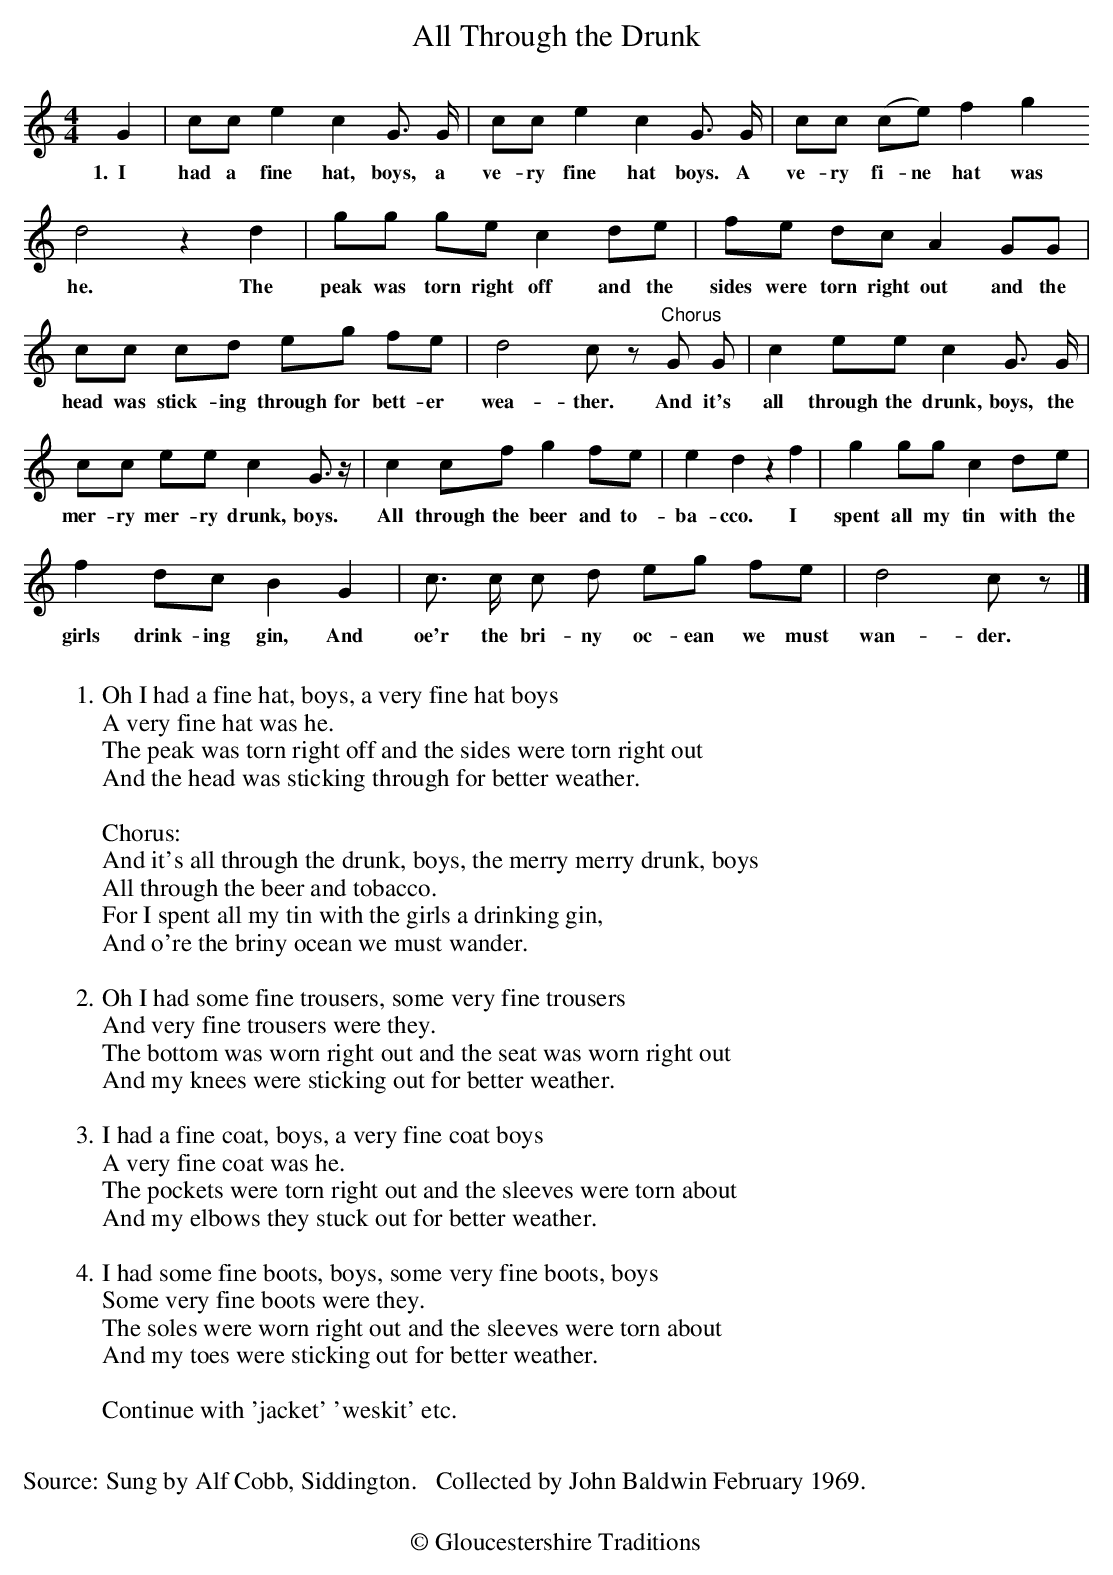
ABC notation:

X:1
T: All Through the Drunk
M: 4/4
L: 1/4
K: C
G|c/c/ecG/> G/2|c/c/ecG/> G/2|c/c/ (c/e/)fg
w:1.~~I had a fine hat, boys, a ve-ry fine hat boys. A ve-ry fi-ne hat was
d2zd|g/2g/ g/2e/cd/e/|f/2e/ d/c/ A G/G/|
w:he. The peak was torn right off and the sides were torn right out and the
c/c/ c/d/ e/g/ f/e/|d2 c/ z/"Chorus"G/ G/|c  e/e/cG/> G/|
w:head was stick-ing through for bett-er wea-ther. And it's all through the drunk, boys, the
c/c/ e/e/ c G/>z/|c c/f/ gf/e/|ed zf|gg/g/ c d/e/ |
w:mer-ry mer-ry drunk, boys. All through the beer and to-ba-cco.  I spent all my tin with the
f d/c/BG|c/> c/ c/ d/ e/g/ f/e/ |d2c/z/|]
w:girls drink-ing gin, And oe'r the bri-ny oc-ean we must wan-der.
W:
W:1. Oh I had a fine hat, boys, a very fine hat boys
W:A very fine hat was he.
W:The peak was torn right off and the sides were torn right out
W:And the head was sticking through for better weather.
W:
W:Chorus:
W:And it's all through the drunk, boys, the merry merry drunk, boys
W:All through the beer and tobacco.
W:For I spent all my tin with the girls a drinking gin,
W:And o're the briny ocean we must wander.
W:
W:2. Oh I had some fine trousers, some very fine trousers
W:And very fine trousers were they.
W:The bottom was worn right out and the seat was worn right out
W:And my knees were sticking out for better weather.
W:
W:3. I had a fine coat, boys, a very fine coat boys
W:A very fine coat was he.
W:The pockets were torn right out and the sleeves were torn about
W:And my elbows they stuck out for better weather.
W:
W:4. I had some fine boots, boys, some very fine boots, boys
W:Some very fine boots were they.
W:The soles were worn right out and the sleeves were torn about
W:And my toes were sticking out for better weather.
W:
W:Continue with 'jacket' 'weskit' etc.
W:
